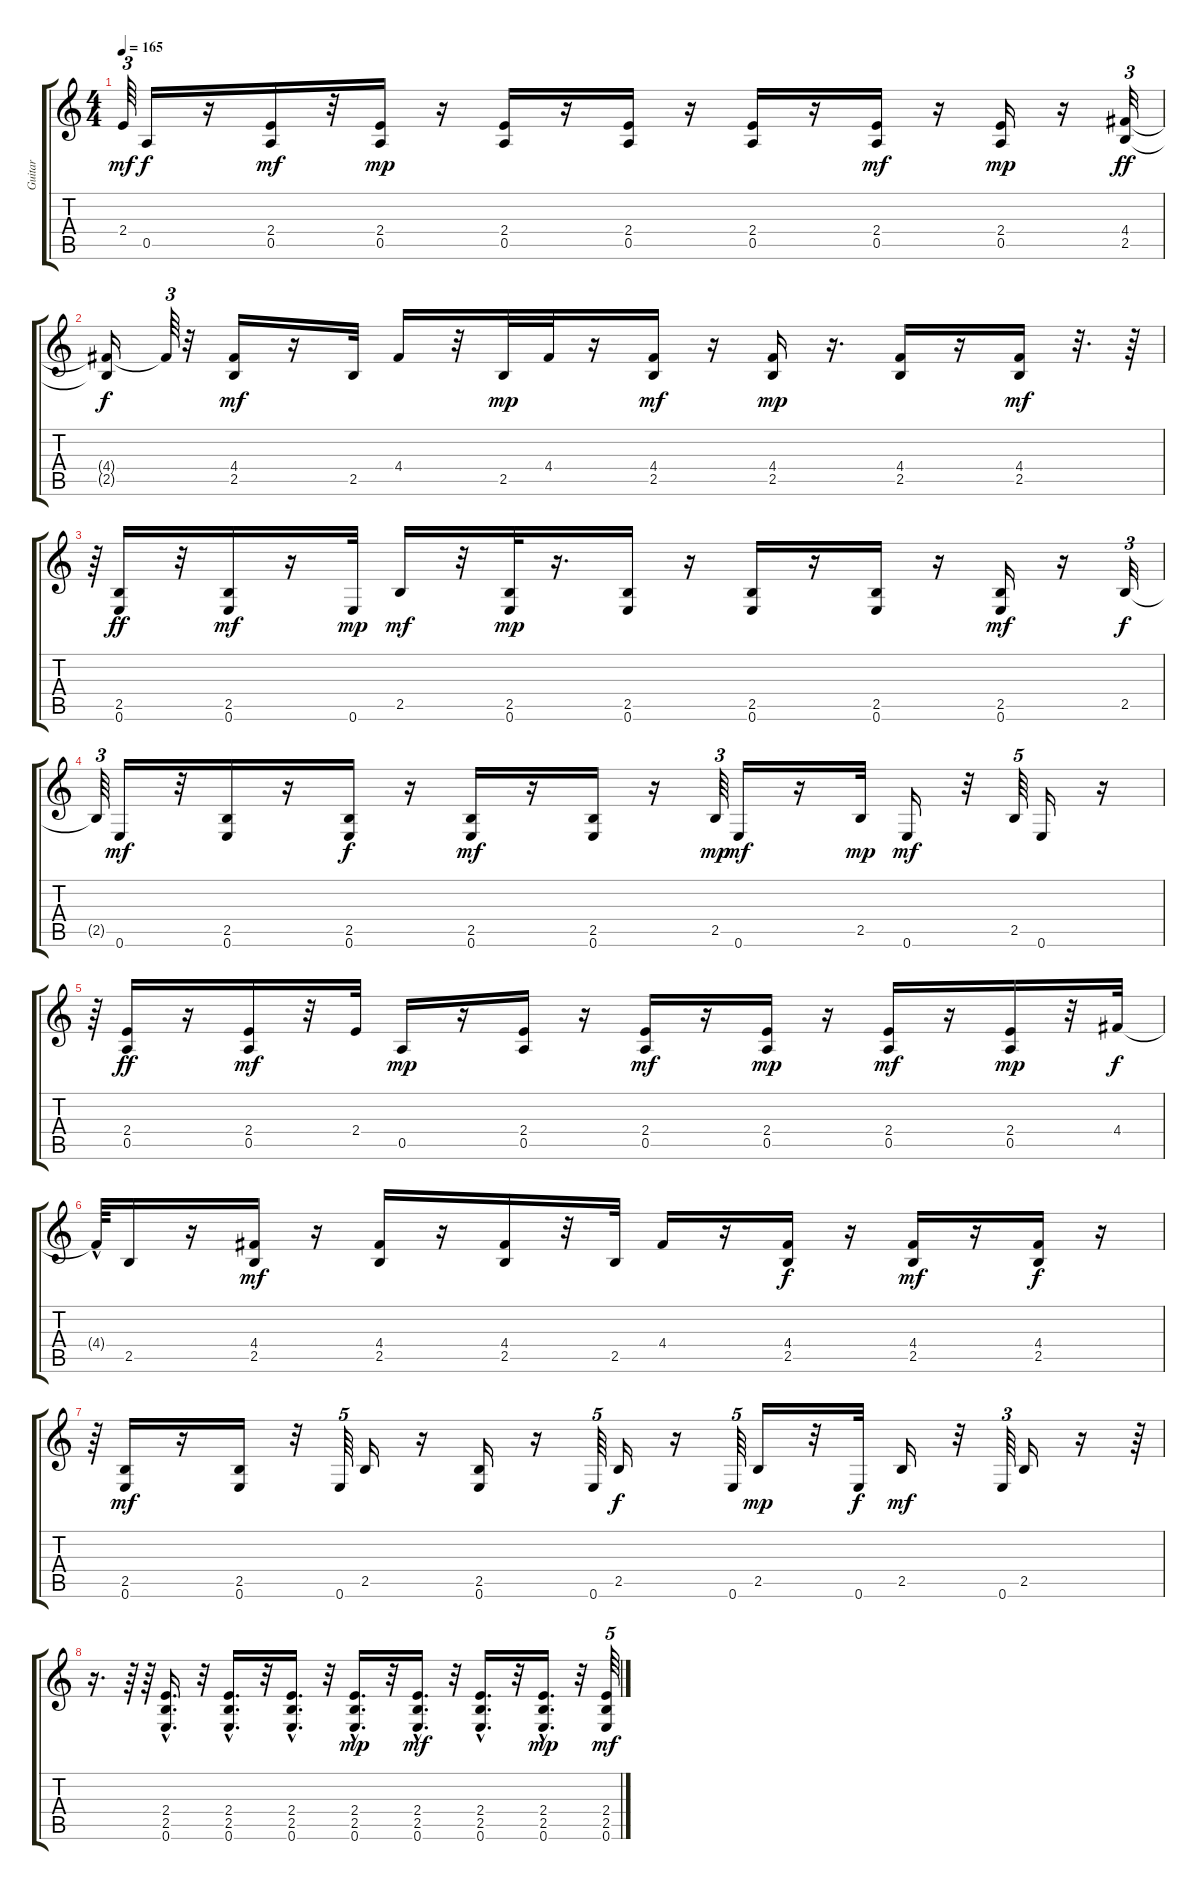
\track ("Guitar" "Guitar") {instrument distortionguitar}
\staff {score tabs}
\tuning (E4 B3 G3 D3 A2 E2) {hide}
\ts (4 4)
\tempo 165
\clef g2
\ks c
2.4.64{tu (3 2) dy mf} 0.5.16{dy f} r.16 (2.4 0.5).16{dy mf} r.32 (2.4 0.5).16{dy mp} r.16 (2.4 0.5).16 r.16 (2.4 0.5).16 r.16 (2.4 0.5).16 r.16 (2.4 0.5).16{dy mf} r.16 (2.4 0.5).16{dy mp} r.16 (4.4 2.5).32{tu (3 2) dy ff} |
(4.4{t} 2.5{t}).16{dy f} 4.4{t}.64{tu (3 2)} r.32 (4.4 2.5).16{dy mf} r.16 2.5.32 4.4.16 r.32 2.5.32{dy mp} 4.4.32 r.16 (4.4 2.5).16{dy mf} r.16 (4.4 2.5).16{dy mp} r.16{d} (4.4 2.5).16 r.16 (4.4 2.5).16{dy mf} r.32{d} r.64 |
r.64{tu (3 2)} (2.5 0.6).16{dy ff} r.32 (2.5 0.6).16{dy mf} r.16 0.6.32{dy mp} 2.5.16{dy mf} r.32 (2.5 0.6).32{dy mp} r.16{d} (2.5 0.6).16 r.16 (2.5 0.6).16 r.16 (2.5 0.6).16 r.16 (2.5 0.6).16{dy mf} r.16 2.5.32{tu (3 2) dy f} |
2.5{t}.64{tu (3 2)} 0.6.16{dy mf} r.32 (2.5 0.6).16 r.16 (2.5 0.6).16{dy f} r.16 (2.5 0.6).16{dy mf} r.16 (2.5 0.6).16 r.16 2.5.64{tu (3 2) dy mp} 0.6.16{dy mf} r.16 2.5.32{dy mp} 0.6.16{dy mf} r.32 2.5.64{tu (5 4)} 0.6.16 r.16 |
r.64 (2.4 0.5).16{dy ff} r.16 (2.4 0.5).16{dy mf} r.32 2.4.32 0.5.16{dy mp} r.16 (2.4 0.5).16 r.16 (2.4 0.5).16{dy mf} r.16 (2.4 0.5).16{dy mp} r.16 (2.4 0.5).16{dy mf} r.16 (2.4 0.5).16{dy mp} r.32 4.4.32{dy f} |
4.4{hac t}.64 2.5.16 r.16 (4.4 2.5).16{dy mf} r.16 (4.4 2.5).16 r.16 (4.4 2.5).16 r.32 2.5.32 4.4.16 r.16 (4.4 2.5).16{dy f} r.16 (4.4 2.5).16{dy mf} r.16 (4.4 2.5).16{dy f} r.16 |
r.64 (2.5 0.6).16{dy mf} r.16 (2.5 0.6).16 r.32 0.6.64{tu (5 4)} 2.5.16 r.16 (2.5 0.6).16 r.16 0.6.64{tu (5 4)} 2.5.16{dy f} r.16 0.6.64{tu (5 4)} 2.5.16{dy mp} r.32 0.6.32{dy f} 2.5.16{dy mf} r.32 0.6.64{tu (3 2)} 2.5.16 r.16 r.64{tu (5 4)} |
r.16{d} r.64 r.64 (2.4{hac} 2.5{hac} 0.6{hac}).16{d} r.32 (2.4{hac} 2.5{hac} 0.6{hac}).16{d} r.32 (2.4{hac} 2.5 0.6).16{d} r.32 (2.4{hac} 2.5{hac} 0.6{hac}).16{d dy mp} r.32 (2.4{hac} 2.5{hac} 0.6{hac}).16{d dy mf} r.32 (2.4{hac} 2.5{hac} 0.6{hac}).16{d} r.32 (2.4{hac} 2.5{hac} 0.6{hac}).16{d dy mp} r.32 (2.4 2.5 0.6).64{tu (5 4) dy mf}
